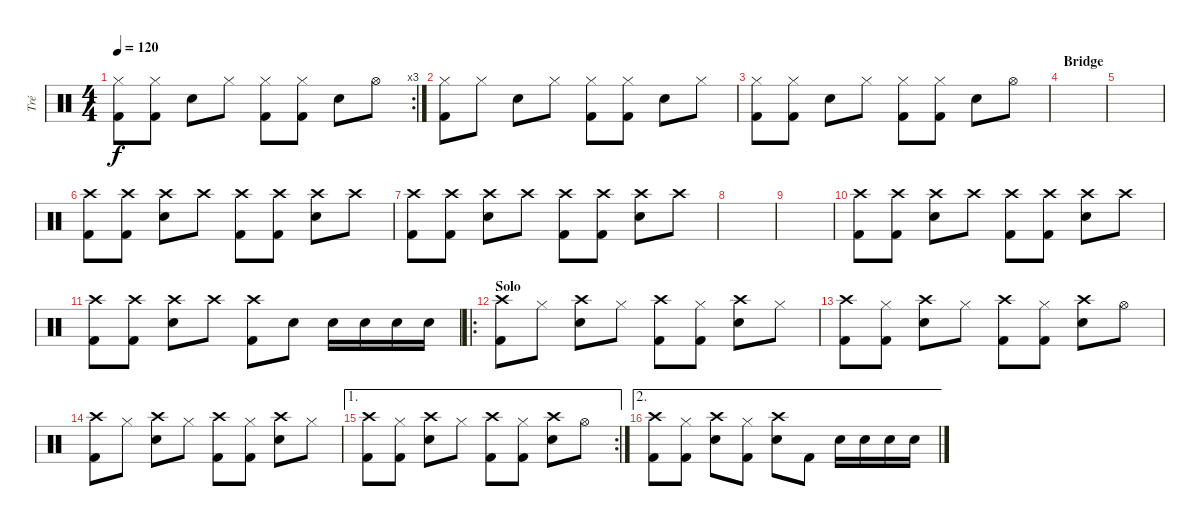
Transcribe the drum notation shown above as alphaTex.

\track ("Tré" "Tré") {instrument percussion}
\staff {score}
\articulation defaults
\rc 3
\ts (4 4)
\tempo 120
\clef neutral
\ks c
("Hi-Hat (closed)" "Kick (hit) 2").8{dy f} ("Hi-Hat (closed)" "Kick (hit) 2").8 "Snare (hit) 2".8 "Hi-Hat (closed)".8 ("Hi-Hat (closed)" "Kick (hit) 2").8 ("Hi-Hat (closed)" "Kick (hit) 2").8 "Snare (hit) 2".8 "Hi-Hat (open)".8 |
("Hi-Hat (closed)" "Kick (hit) 2").8 "Hi-Hat (closed)".8 "Snare (hit) 2".8 "Hi-Hat (closed)".8 ("Hi-Hat (closed)" "Kick (hit) 2").8 ("Hi-Hat (closed)" "Kick (hit) 2").8 "Snare (hit) 2".8 "Hi-Hat (closed)".8 |
("Hi-Hat (closed)" "Kick (hit) 2").8 ("Hi-Hat (closed)" "Kick (hit) 2").8 "Snare (hit) 2".8 "Hi-Hat (closed)".8 ("Hi-Hat (closed)" "Kick (hit) 2").8 ("Hi-Hat (closed)" "Kick (hit) 2").8 "Snare (hit) 2".8 "Hi-Hat (open)".8 |
\section ("" "Bridge")
|
|
("Crash high (hit)" "Kick (hit) 2").8 ("Crash high (hit)" "Kick (hit) 2").8 ("Crash high (hit)" "Snare (hit) 2").8 "Crash high (hit)".8 ("Crash high (hit)" "Kick (hit) 2").8 ("Crash high (hit)" "Kick (hit) 2").8 ("Crash high (hit)" "Snare (hit) 2").8 "Crash high (hit)".8 |
("Crash high (hit)" "Kick (hit) 2").8 ("Crash high (hit)" "Kick (hit) 2").8 ("Crash high (hit)" "Snare (hit) 2").8 "Crash high (hit)".8 ("Crash high (hit)" "Kick (hit) 2").8 ("Crash high (hit)" "Kick (hit) 2").8 ("Crash high (hit)" "Snare (hit) 2").8 "Crash high (hit)".8 |
|
|
("Crash high (hit)" "Kick (hit) 2").8 ("Crash high (hit)" "Kick (hit) 2").8 ("Crash high (hit)" "Snare (hit) 2").8 "Crash high (hit)".8 ("Crash high (hit)" "Kick (hit) 2").8 ("Crash high (hit)" "Kick (hit) 2").8 ("Crash high (hit)" "Snare (hit) 2").8 "Crash high (hit)".8 |
("Crash high (hit)" "Kick (hit) 2").8 ("Crash high (hit)" "Kick (hit) 2").8 ("Crash high (hit)" "Snare (hit) 2").8 "Crash high (hit)".8 ("Crash high (hit)" "Kick (hit) 2").8 "Snare (hit) 2".8 "Snare (hit) 2".16 "Snare (hit) 2".16 "Snare (hit) 2".16 "Snare (hit) 2".16 |
\ro
\section ("" "Solo")
("Crash high (hit)" "Kick (hit) 2").8 "Hi-Hat (closed)".8 ("Crash high (hit)" "Snare (hit) 2").8 "Hi-Hat (closed)".8 ("Crash high (hit)" "Kick (hit) 2").8 ("Hi-Hat (closed)" "Kick (hit) 2").8 ("Crash high (hit)" "Snare (hit) 2").8 "Hi-Hat (closed)".8 |
("Crash high (hit)" "Kick (hit) 2").8 ("Hi-Hat (closed)" "Kick (hit) 2").8 ("Crash high (hit)" "Snare (hit) 2").8 "Hi-Hat (closed)".8 ("Crash high (hit)" "Kick (hit) 2").8 ("Hi-Hat (closed)" "Kick (hit) 2").8 ("Crash high (hit)" "Snare (hit) 2").8 "Hi-Hat (open)".8 |
("Crash high (hit)" "Kick (hit) 2").8 "Hi-Hat (closed)".8 ("Crash high (hit)" "Snare (hit) 2").8 "Hi-Hat (closed)".8 ("Crash high (hit)" "Kick (hit) 2").8 ("Hi-Hat (closed)" "Kick (hit) 2").8 ("Crash high (hit)" "Snare (hit) 2").8 "Hi-Hat (closed)".8 |
\ae 1
\rc 2
("Crash high (hit)" "Kick (hit) 2").8 ("Hi-Hat (closed)" "Kick (hit) 2").8 ("Crash high (hit)" "Snare (hit) 2").8 "Hi-Hat (closed)".8 ("Crash high (hit)" "Kick (hit) 2").8 ("Hi-Hat (closed)" "Kick (hit) 2").8 ("Crash high (hit)" "Snare (hit) 2").8 "Hi-Hat (open)".8 |
\ae 2
("Crash high (hit)" "Kick (hit) 2").8 ("Hi-Hat (closed)" "Kick (hit) 2").8 ("Crash high (hit)" "Snare (hit) 2").8 ("Hi-Hat (closed)" "Kick (hit) 2").8 ("Crash high (hit)" "Snare (hit) 2").8 "Kick (hit) 2".8 "Snare (hit) 2".16 "Snare (hit) 2".16 "Snare (hit) 2".16 "Snare (hit) 2".16
